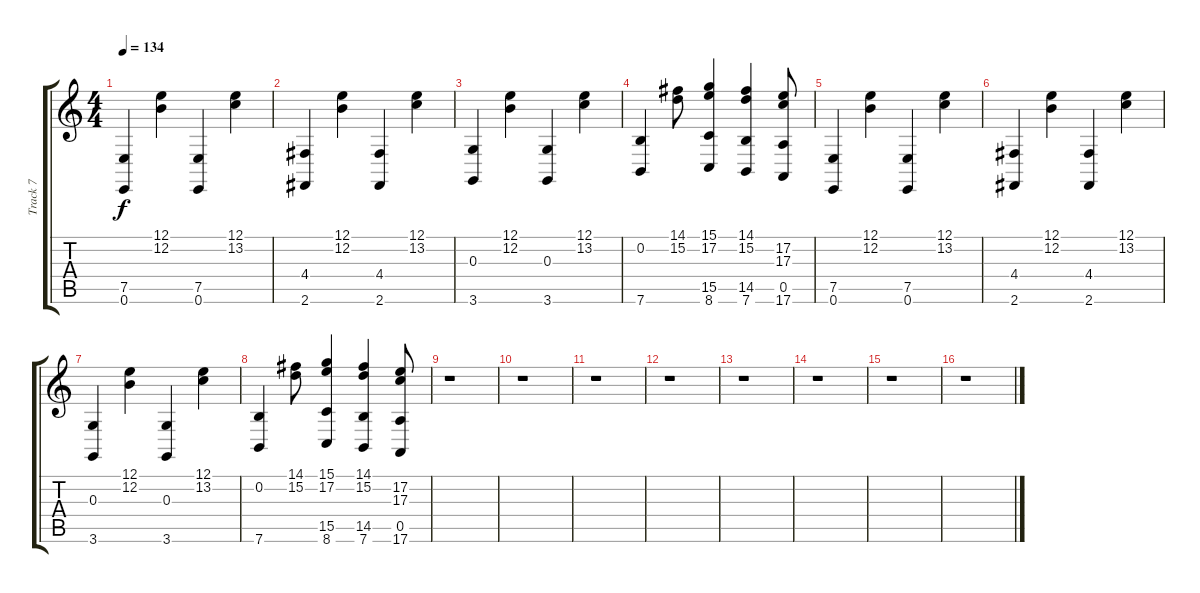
\track ("Track 7" "Track 7") {instrument stringensemble1}
\staff {score tabs}
\tuning (E4 B3 G3 D3 A2 E2) {hide}
\ts (4 4)
\tempo 134
\clef g2
\ks c
(7.5 0.6).4{dy f} (12.1 12.2).4 (7.5 0.6).4 (12.1 13.2).4 |
(4.4 2.6).4 (12.1 12.2).4 (4.4 2.6).4 (12.1 13.2).4 |
(0.3 3.6).4 (12.1 12.2).4 (0.3 3.6).4 (12.1 13.2).4 |
(0.2 7.6).4 (14.1 15.2).8 (15.1 17.2 15.5 8.6).4 (14.1 15.2 14.5 7.6).4 (17.2 17.3 0.5 17.6).8 |
(7.5 0.6).4 (12.1 12.2).4 (7.5 0.6).4 (12.1 13.2).4 |
(4.4 2.6).4 (12.1 12.2).4 (4.4 2.6).4 (12.1 13.2).4 |
(0.3 3.6).4 (12.1 12.2).4 (0.3 3.6).4 (12.1 13.2).4 |
(0.2 7.6).4 (14.1 15.2).8 (15.1 17.2 15.5 8.6).4 (14.1 15.2 14.5 7.6).4 (17.2 17.3 0.5 17.6).8 |
r.1 |
r.1 |
r.1 |
r.1 |
r.1 |
r.1 |
r.1 |
r.1
